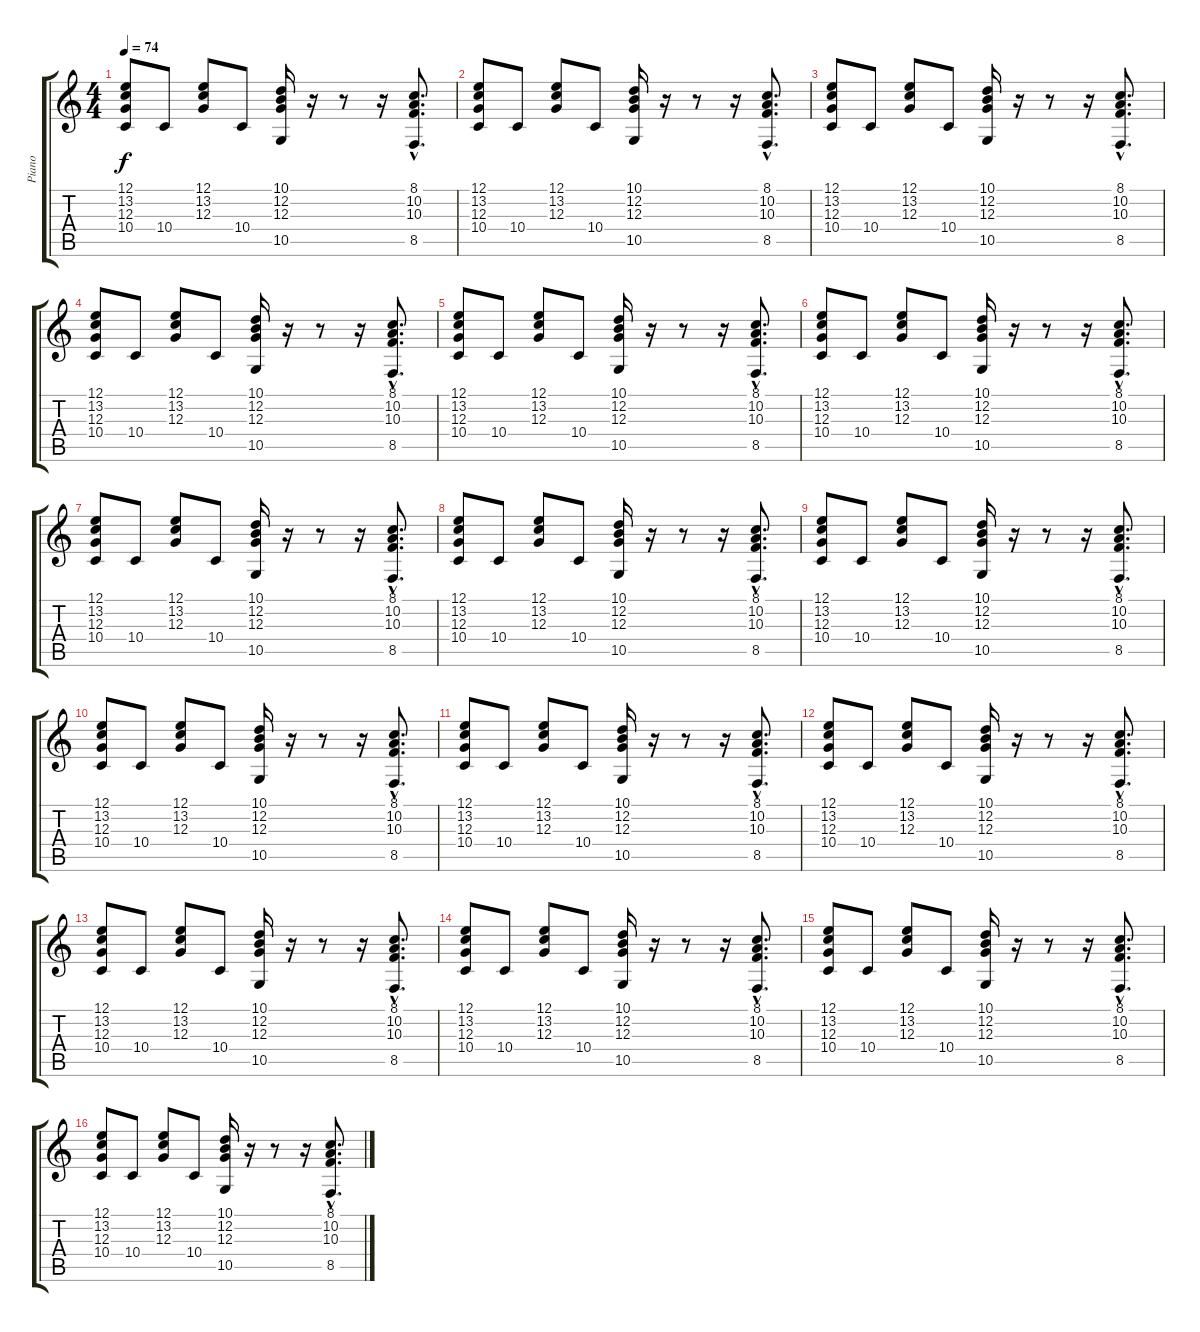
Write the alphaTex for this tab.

\track ("Piano" "Piano") {instrument acousticgrandpiano}
\staff {score tabs}
\tuning (E4 B3 G3 D3 A2 E2) {hide}
\ts (4 4)
\tempo 74
\clef g2
\ks c
(12.1 13.2 12.3 10.4).8{dy f} 10.4.8 (12.1 13.2 12.3).8 10.4.8 (10.1 12.2 12.3 10.5).16 r.16 r.8 r.16 (8.1{hac} 10.2{hac} 10.3{hac} 8.5{hac}).8{d} |
(12.1 13.2 12.3 10.4).8 10.4.8 (12.1 13.2 12.3).8 10.4.8 (10.1 12.2 12.3 10.5).16 r.16 r.8 r.16 (8.1{hac} 10.2{hac} 10.3{hac} 8.5{hac}).8{d} |
(12.1 13.2 12.3 10.4).8 10.4.8 (12.1 13.2 12.3).8 10.4.8 (10.1 12.2 12.3 10.5).16 r.16 r.8 r.16 (8.1{hac} 10.2{hac} 10.3{hac} 8.5{hac}).8{d} |
(12.1 13.2 12.3 10.4).8 10.4.8 (12.1 13.2 12.3).8 10.4.8 (10.1 12.2 12.3 10.5).16 r.16 r.8 r.16 (8.1{hac} 10.2{hac} 10.3{hac} 8.5{hac}).8{d} |
(12.1 13.2 12.3 10.4).8 10.4.8 (12.1 13.2 12.3).8 10.4.8 (10.1 12.2 12.3 10.5).16 r.16 r.8 r.16 (8.1{hac} 10.2{hac} 10.3{hac} 8.5{hac}).8{d} |
(12.1 13.2 12.3 10.4).8 10.4.8 (12.1 13.2 12.3).8 10.4.8 (10.1 12.2 12.3 10.5).16 r.16 r.8 r.16 (8.1{hac} 10.2{hac} 10.3{hac} 8.5{hac}).8{d} |
(12.1 13.2 12.3 10.4).8 10.4.8 (12.1 13.2 12.3).8 10.4.8 (10.1 12.2 12.3 10.5).16 r.16 r.8 r.16 (8.1{hac} 10.2{hac} 10.3{hac} 8.5{hac}).8{d} |
(12.1 13.2 12.3 10.4).8 10.4.8 (12.1 13.2 12.3).8 10.4.8 (10.1 12.2 12.3 10.5).16 r.16 r.8 r.16 (8.1{hac} 10.2{hac} 10.3{hac} 8.5{hac}).8{d} |
(12.1 13.2 12.3 10.4).8 10.4.8 (12.1 13.2 12.3).8 10.4.8 (10.1 12.2 12.3 10.5).16 r.16 r.8 r.16 (8.1{hac} 10.2{hac} 10.3{hac} 8.5{hac}).8{d} |
(12.1 13.2 12.3 10.4).8 10.4.8 (12.1 13.2 12.3).8 10.4.8 (10.1 12.2 12.3 10.5).16 r.16 r.8 r.16 (8.1{hac} 10.2{hac} 10.3{hac} 8.5{hac}).8{d} |
(12.1 13.2 12.3 10.4).8 10.4.8 (12.1 13.2 12.3).8 10.4.8 (10.1 12.2 12.3 10.5).16 r.16 r.8 r.16 (8.1{hac} 10.2{hac} 10.3{hac} 8.5{hac}).8{d} |
(12.1 13.2 12.3 10.4).8 10.4.8 (12.1 13.2 12.3).8 10.4.8 (10.1 12.2 12.3 10.5).16 r.16 r.8 r.16 (8.1{hac} 10.2{hac} 10.3{hac} 8.5{hac}).8{d} |
(12.1 13.2 12.3 10.4).8 10.4.8 (12.1 13.2 12.3).8 10.4.8 (10.1 12.2 12.3 10.5).16 r.16 r.8 r.16 (8.1{hac} 10.2{hac} 10.3{hac} 8.5{hac}).8{d} |
(12.1 13.2 12.3 10.4).8 10.4.8 (12.1 13.2 12.3).8 10.4.8 (10.1 12.2 12.3 10.5).16 r.16 r.8 r.16 (8.1{hac} 10.2{hac} 10.3{hac} 8.5{hac}).8{d} |
(12.1 13.2 12.3 10.4).8 10.4.8 (12.1 13.2 12.3).8 10.4.8 (10.1 12.2 12.3 10.5).16 r.16 r.8 r.16 (8.1{hac} 10.2{hac} 10.3{hac} 8.5{hac}).8{d} |
(12.1 13.2 12.3 10.4).8 10.4.8 (12.1 13.2 12.3).8 10.4.8 (10.1 12.2 12.3 10.5).16 r.16 r.8 r.16 (8.1{hac} 10.2{hac} 10.3{hac} 8.5{hac}).8{d}
